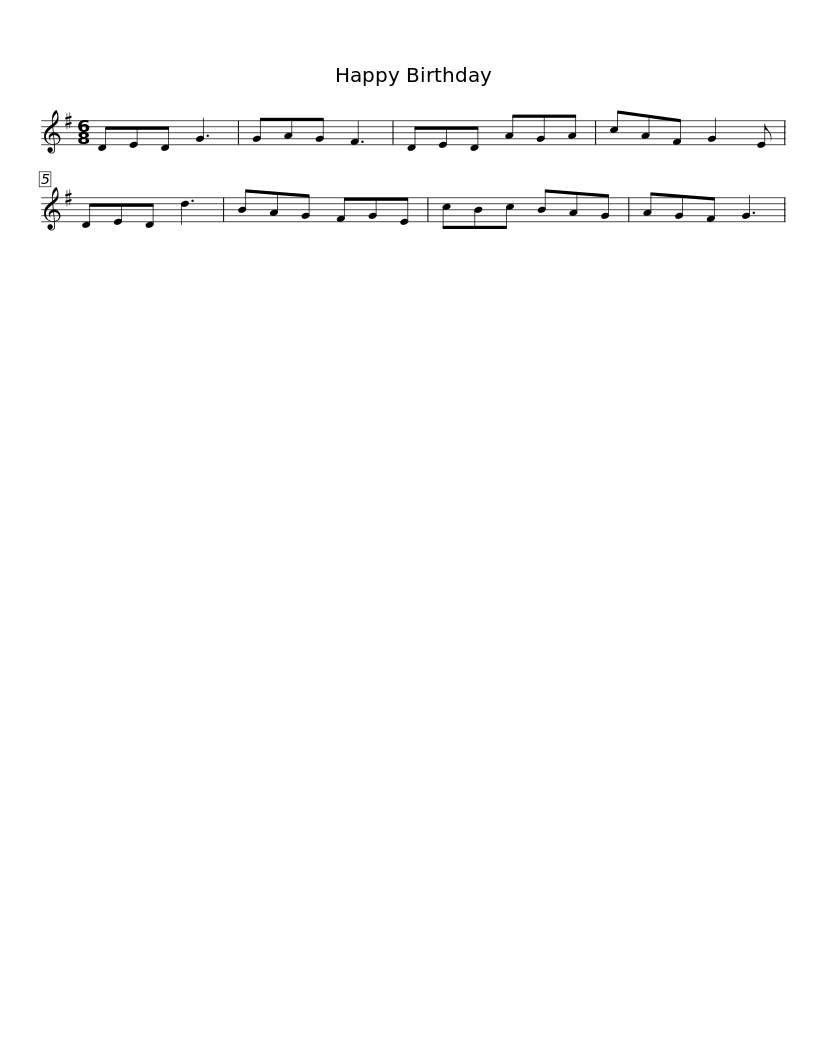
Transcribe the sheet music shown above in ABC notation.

X:1
L:1/8
M:6/8
I:linebreak $
K:G
V:1 treble
V:1
 DED G3 | GAG F3 | DED AGA | cAF G2 E | DED d3 | %5
 BAG FGE | cBc BAG | AGF G3 | %8
